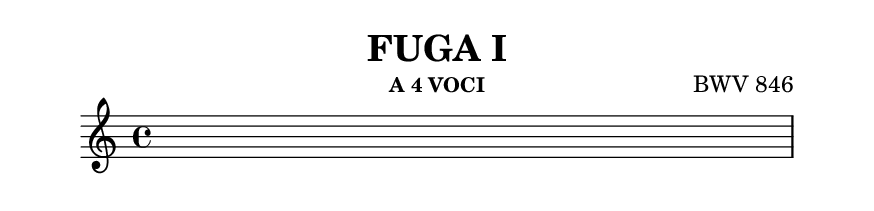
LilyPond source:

%% Generated by lilypond-book
%% Options: [exampleindent=10.16\mm,indent=0\mm,line-width=14.5\cm,noragged-right,paper-height=845.047\pt,paper-width=597.508\pt,papersize="a5",quote]
\include "lilypond-book-preamble.ly"


% ****************************************************************
% Start cut-&-pastable-section
% ****************************************************************

#(ly:set-option 'eps-box-padding 3.000000)



\paper {
  #(set-paper-size "a5")
  indent = 0\mm
  line-width = 14.5\cm
  % offset the left padding, also add 1mm as lilypond creates cropped
  % images with a little space on the right
  line-width = #(- line-width (* mm  3.000000) (* mm 1))
  ragged-right = ##f
  line-width = 14.5\cm - 2.0 * 10.16\mm
  % offset the left padding, also add 1mm as lilypond creates cropped
  % images with a little space on the right
  line-width = #(- line-width (* mm  3.000000) (* mm 1))
}

\layout {
  
}




% ****************************************************************
% ly snippet:
% ****************************************************************
\sourcefileline 1294
\book {
  \paper {
    indent = 0\mm
    scoreTitleMarkup = \markup {
      \fill-line {
        \null
        \override #`(direction . ,UP)
        \dir-column {
          \center-align \fontsize #-1 \bold
            \fromproperty #'header:mycustomtext %% User-defined field
          \center-align \fontsize #4 \bold
            \fromproperty #'header:piece
        }
        \fromproperty #'header:opus
      }
    }
  }
  \header { tagline = ##f }
  \score {
    \header {
      piece = "FUGA I"
      mycustomtext = "A 4 VOCI" %% User-defined field
      opus = "BWV 846"
    }
    { s1 }
  }
}


% ****************************************************************
% end ly snippet
% ****************************************************************
